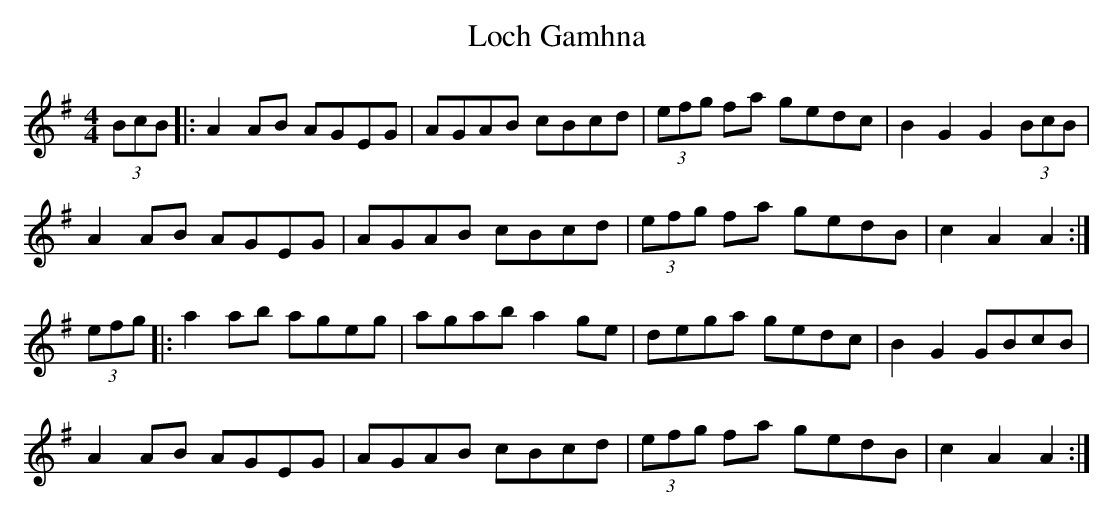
X:1
T: Loch Gamhna
M: 4/4
L: 1/8
K: Ador
(3BcB |: A2AB AGEG|AGAB cBcd|(3efg fa gedc|B2G2 G2 (3BcB|
A2AB AGEG|AGAB cBcd|(3efg fa gedB|c2A2 A2 :|
(3efg|: a2ab ageg|agab a2ge|dega gedc|B2G2 GBcB|
A2AB AGEG|AGAB cBcd|(3efg fa gedB|c2A2 A2 :|
